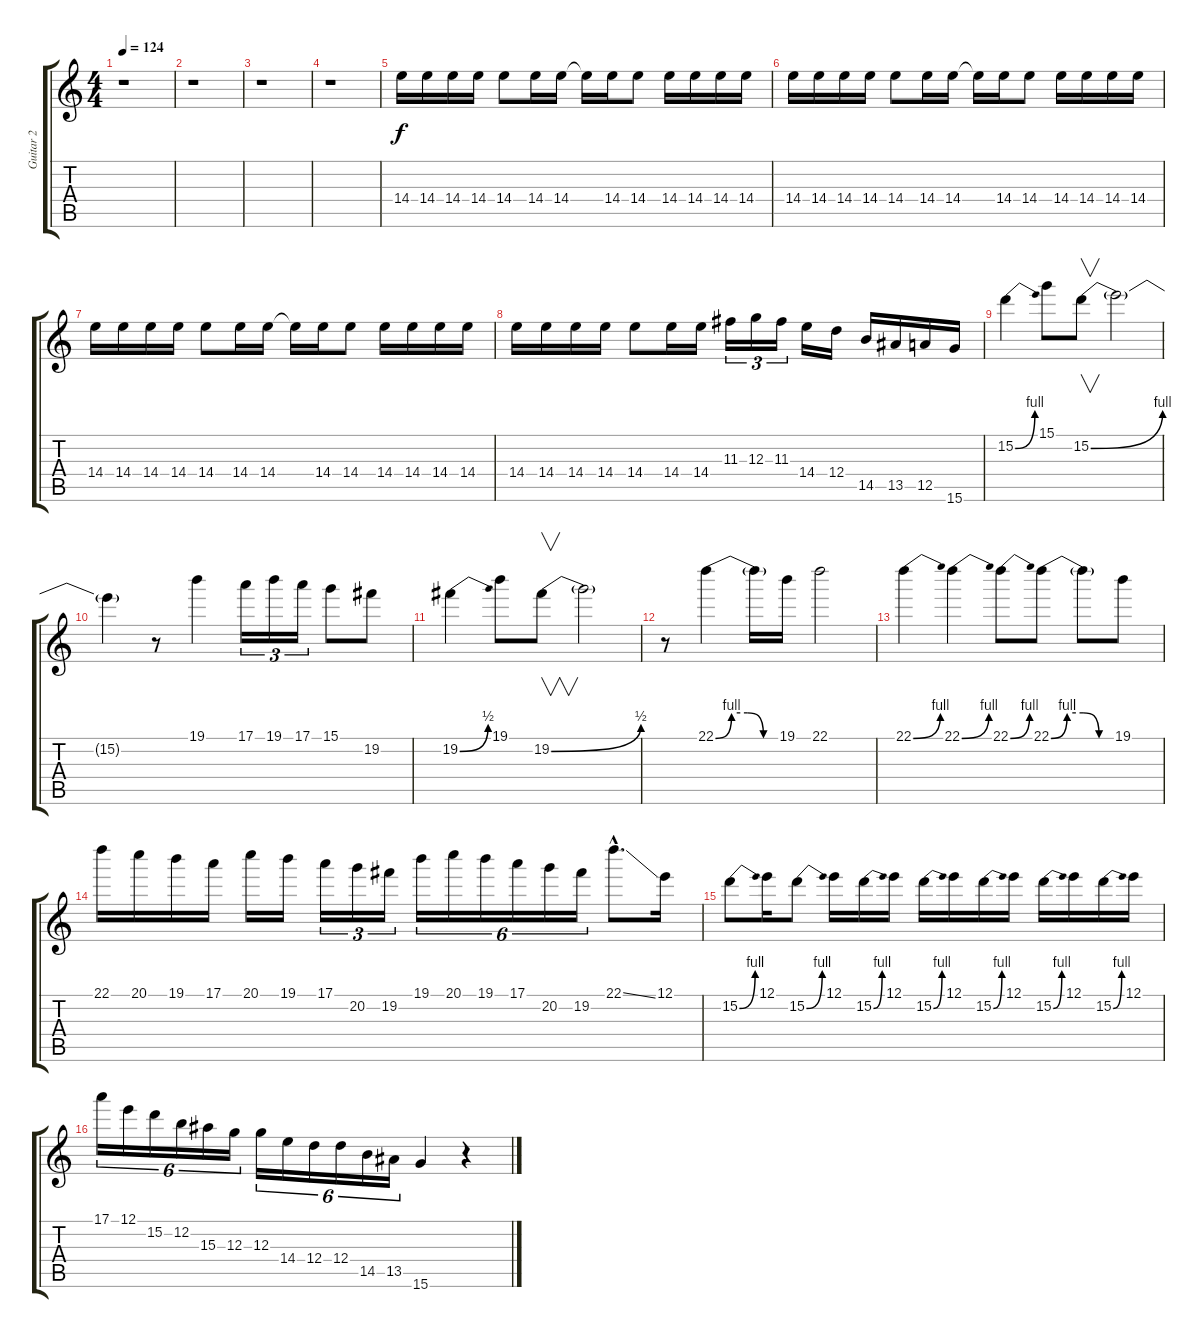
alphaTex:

\track ("Guitar 2" "Guitar 2") {instrument distortionguitar}
\staff {score tabs}
\tuning (E4 B3 G3 D3 A2 E2) {hide}
\ts (4 4)
\tempo 124
\clef g2
\ks c
r.1{dy f instrument distortionguitar} |
r.1 |
r.1 |
r.1 |
14.4.16 14.4.16 14.4.16 14.4.16 14.4.8 14.4.16 14.4.16 14.4{t}.16 14.4.16 14.4.8 14.4.16 14.4.16 14.4.16 14.4.16 |
14.4.16 14.4.16 14.4.16 14.4.16 14.4.8 14.4.16 14.4.16 14.4{t}.16 14.4.16 14.4.8 14.4.16 14.4.16 14.4.16 14.4.16 |
14.4.16 14.4.16 14.4.16 14.4.16 14.4.8 14.4.16 14.4.16 14.4{t}.16 14.4.16 14.4.8 14.4.16 14.4.16 14.4.16 14.4.16 |
14.4.16 14.4.16 14.4.16 14.4.16 14.4.8 14.4.16 14.4.16 11.3.16{tu (3 2)} 12.3.16{tu (3 2)} 11.3.16{tu (3 2)} 14.4.16 12.4.16 14.5.16 13.5.16 12.5.16 15.6.16 |
15.2{be (bend 0 0 60 4)}.4 15.1.8 15.2{be (bend 0 0 60 4)}.8{v} 15.2{t}.2 |
15.2{t}.4 r.8 19.1.4 17.1.16{tu (3 2)} 19.1.16{tu (3 2)} 17.1.16{tu (3 2)} 15.1.8 19.2.8 |
19.2{be (bend 0 0 60 2)}.4 19.1.8 19.2{be (bend 0 0 60 2)}.8{v} 19.2{t}.2 |
r.8 22.1{be (custom 0 0 15 4 30 4 45 0 60 0)}.4 22.1{t}.16 19.1.16 22.1.2 |
22.1{be (bend 0 0 60 4)}.4 22.1{be (bend 0 0 60 4)}.4 22.1{be (bend 0 0 60 4)}.8 22.1{be (custom 0 0 15 4 30 4 45 0 60 0)}.8 22.1{t}.8 19.1.8 |
22.1.16 20.1.16 19.1.16 17.1.16 20.1.16 19.1.16 17.1.16{tu (3 2)} 20.2.16{tu (3 2)} 19.2.16{tu (3 2)} 19.1.16{tu (6 4)} 20.1.16{tu (6 4)} 19.1.16{tu (6 4)} 17.1.16{tu (6 4)} 20.2.16{tu (6 4)} 19.2.16{tu (6 4)} 22.1{ss hac}.8{d} 12.1.16 |
15.2{be (bend 0 0 60 4)}.8 12.1.16 15.2{be (bend 0 0 60 4)}.8 12.1.16 15.2{be (bend 0 0 60 4)}.16 12.1.16 15.2{be (bend 0 0 60 4)}.16 12.1.16 15.2{be (bend 0 0 60 4)}.16 12.1.16 15.2{be (bend 0 0 60 4)}.16 12.1.16 15.2{be (bend 0 0 60 4)}.16 12.1.16 |
17.1.16{tu (6 4)} 12.1.16{tu (6 4)} 15.2.16{tu (6 4)} 12.2.16{tu (6 4)} 15.3.16{tu (6 4)} 12.3.16{tu (6 4)} 12.3.16{tu (6 4)} 14.4.16{tu (6 4)} 12.4.16{tu (6 4)} 12.4.16{tu (6 4)} 14.5.16{tu (6 4)} 13.5.16{tu (6 4)} 15.6.4 r.4
